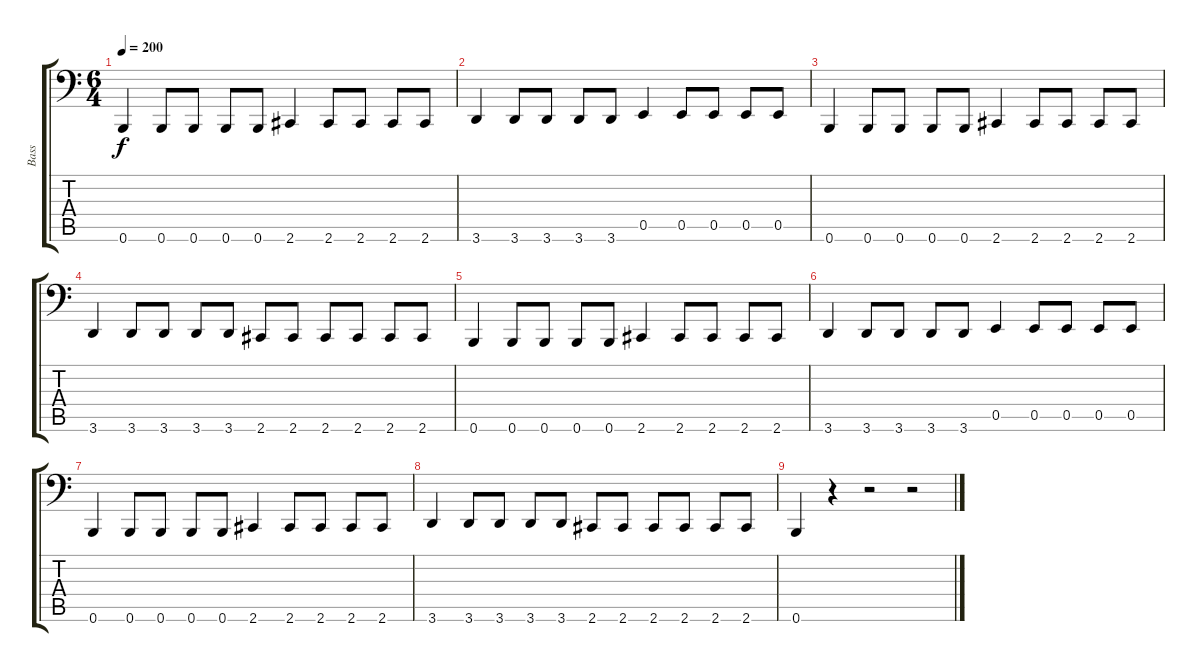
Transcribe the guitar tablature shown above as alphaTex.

\track ("Bass" "Bass") {instrument electricbasspick}
\staff {score tabs}
\tuning (B2 G2 D2 A1 E1 B0) {hide}
\ts (6 4)
\tempo 200
\clef f4
\ks c
0.6.4{dy f} 0.6.8 0.6.8 0.6.8 0.6.8 2.6.4 2.6.8 2.6.8 2.6.8 2.6.8 |
3.6.4 3.6.8 3.6.8 3.6.8 3.6.8 0.5.4 0.5.8 0.5.8 0.5.8 0.5.8 |
0.6.4 0.6.8 0.6.8 0.6.8 0.6.8 2.6.4 2.6.8 2.6.8 2.6.8 2.6.8 |
3.6.4 3.6.8 3.6.8 3.6.8 3.6.8 2.6.8 2.6.8 2.6.8 2.6.8 2.6.8 2.6.8 |
0.6.4 0.6.8 0.6.8 0.6.8 0.6.8 2.6.4 2.6.8 2.6.8 2.6.8 2.6.8 |
3.6.4 3.6.8 3.6.8 3.6.8 3.6.8 0.5.4 0.5.8 0.5.8 0.5.8 0.5.8 |
0.6.4 0.6.8 0.6.8 0.6.8 0.6.8 2.6.4 2.6.8 2.6.8 2.6.8 2.6.8 |
3.6.4 3.6.8 3.6.8 3.6.8 3.6.8 2.6.8 2.6.8 2.6.8 2.6.8 2.6.8 2.6.8 |
0.6.4 r.4 r.2 r.2
